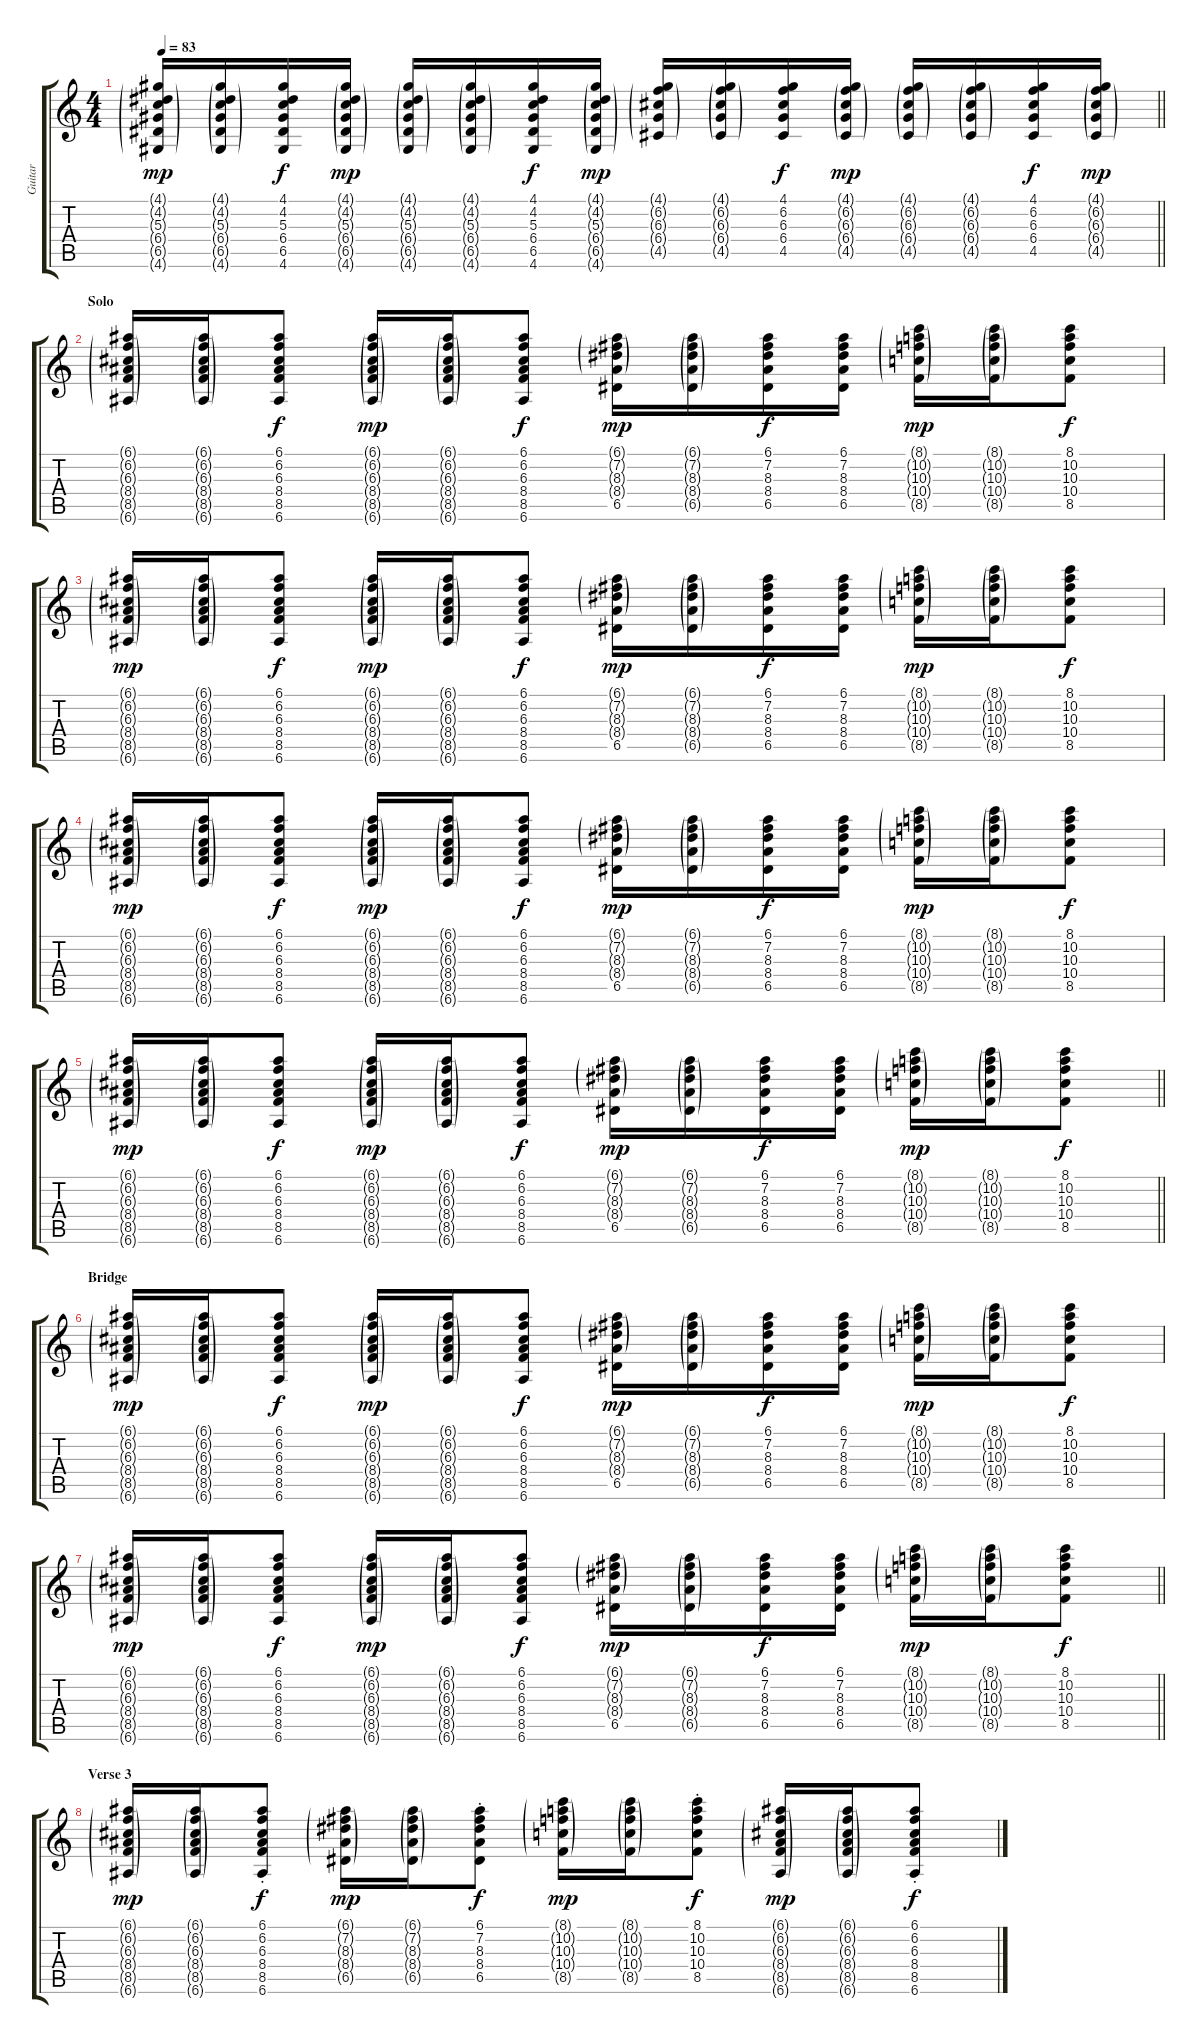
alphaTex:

\track ("Guitar" "Guitar") {instrument acousticguitarsteel}
\staff {score tabs}
\tuning (E4 B3 G3 D3 A2 E2) {hide}
\ts (4 4)
\tempo 83
\clef g2
\barLineRight lightlight
\ks c
(4.1{g} 4.2{g} 5.3{g} 6.4{g} 6.5{g} 4.6{g}).16{dy mp} (4.1{g} 4.2{g} 5.3{g} 6.4{g} 6.5{g} 4.6{g}).16 (4.1 4.2 5.3 6.4 6.5 4.6).16{dy f} (4.1{g} 4.2{g} 5.3{g} 6.4{g} 6.5{g} 4.6{g}).16{dy mp} (4.1{g} 4.2{g} 5.3{g} 6.4{g} 6.5{g} 4.6{g}).16 (4.1{g} 4.2{g} 5.3{g} 6.4{g} 6.5{g} 4.6{g}).16 (4.1 4.2 5.3 6.4 6.5 4.6).16{dy f} (4.1{g} 4.2{g} 5.3{g} 6.4{g} 6.5{g} 4.6{g}).16{dy mp} (4.1{g} 6.2{g} 6.3{g} 6.4{g} 4.5{g}).16 (4.1{g} 6.2{g} 6.3{g} 6.4{g} 4.5{g}).16 (4.1 6.2 6.3 6.4 4.5).16{dy f} (4.1{g} 6.2{g} 6.3{g} 6.4{g} 4.5{g}).16{dy mp} (4.1{g} 6.2{g} 6.3{g} 6.4{g} 4.5{g}).16 (4.1{g} 6.2{g} 6.3{g} 6.4{g} 4.5{g}).16 (4.1 6.2 6.3 6.4 4.5).16{dy f} (4.1{g} 6.2{g} 6.3{g} 6.4{g} 4.5{g}).16{dy mp} |
\section ("" "Solo")
(6.1{g} 6.2{g} 6.3{g} 8.4{g} 8.5{g} 6.6{g}).16 (6.1{g} 6.2{g} 6.3{g} 8.4{g} 8.5{g} 6.6{g}).16 (6.1 6.2 6.3 8.4 8.5 6.6).8{dy f} (6.1{g} 6.2{g} 6.3{g} 8.4{g} 8.5{g} 6.6{g}).16{dy mp} (6.1{g} 6.2{g} 6.3{g} 8.4{g} 8.5{g} 6.6{g}).16 (6.1 6.2 6.3 8.4 8.5 6.6).8{dy f} (6.1{g} 7.2{g} 8.3{g} 8.4{g} 6.5).16{dy mp} (6.1{g} 7.2{g} 8.3{g} 8.4{g} 6.5{g}).16 (6.1 7.2 8.3 8.4 6.5).16{dy f} (6.1 7.2 8.3 8.4 6.5).16 (8.1{g} 10.2{g} 10.3{g} 10.4{g} 8.5{g}).16{dy mp} (8.1{g} 10.2{g} 10.3{g} 10.4{g} 8.5{g}).16 (8.1 10.2 10.3 10.4 8.5).8{dy f} |
(6.1{g} 6.2{g} 6.3{g} 8.4{g} 8.5{g} 6.6{g}).16{dy mp} (6.1{g} 6.2{g} 6.3{g} 8.4{g} 8.5{g} 6.6{g}).16 (6.1 6.2 6.3 8.4 8.5 6.6).8{dy f} (6.1{g} 6.2{g} 6.3{g} 8.4{g} 8.5{g} 6.6{g}).16{dy mp} (6.1{g} 6.2{g} 6.3{g} 8.4{g} 8.5{g} 6.6{g}).16 (6.1 6.2 6.3 8.4 8.5 6.6).8{dy f} (6.1{g} 7.2{g} 8.3{g} 8.4{g} 6.5).16{dy mp} (6.1{g} 7.2{g} 8.3{g} 8.4{g} 6.5{g}).16 (6.1 7.2 8.3 8.4 6.5).16{dy f} (6.1 7.2 8.3 8.4 6.5).16 (8.1{g} 10.2{g} 10.3{g} 10.4{g} 8.5{g}).16{dy mp} (8.1{g} 10.2{g} 10.3{g} 10.4{g} 8.5{g}).16 (8.1 10.2 10.3 10.4 8.5).8{dy f} |
(6.1{g} 6.2{g} 6.3{g} 8.4{g} 8.5{g} 6.6{g}).16{dy mp} (6.1{g} 6.2{g} 6.3{g} 8.4{g} 8.5{g} 6.6{g}).16 (6.1 6.2 6.3 8.4 8.5 6.6).8{dy f} (6.1{g} 6.2{g} 6.3{g} 8.4{g} 8.5{g} 6.6{g}).16{dy mp} (6.1{g} 6.2{g} 6.3{g} 8.4{g} 8.5{g} 6.6{g}).16 (6.1 6.2 6.3 8.4 8.5 6.6).8{dy f} (6.1{g} 7.2{g} 8.3{g} 8.4{g} 6.5).16{dy mp} (6.1{g} 7.2{g} 8.3{g} 8.4{g} 6.5{g}).16 (6.1 7.2 8.3 8.4 6.5).16{dy f} (6.1 7.2 8.3 8.4 6.5).16 (8.1{g} 10.2{g} 10.3{g} 10.4{g} 8.5{g}).16{dy mp} (8.1{g} 10.2{g} 10.3{g} 10.4{g} 8.5{g}).16 (8.1 10.2 10.3 10.4 8.5).8{dy f} |
\barLineRight lightlight
(6.1{g} 6.2{g} 6.3{g} 8.4{g} 8.5{g} 6.6{g}).16{dy mp} (6.1{g} 6.2{g} 6.3{g} 8.4{g} 8.5{g} 6.6{g}).16 (6.1 6.2 6.3 8.4 8.5 6.6).8{dy f} (6.1{g} 6.2{g} 6.3{g} 8.4{g} 8.5{g} 6.6{g}).16{dy mp} (6.1{g} 6.2{g} 6.3{g} 8.4{g} 8.5{g} 6.6{g}).16 (6.1 6.2 6.3 8.4 8.5 6.6).8{dy f} (6.1{g} 7.2{g} 8.3{g} 8.4{g} 6.5).16{dy mp} (6.1{g} 7.2{g} 8.3{g} 8.4{g} 6.5{g}).16 (6.1 7.2 8.3 8.4 6.5).16{dy f} (6.1 7.2 8.3 8.4 6.5).16 (8.1{g} 10.2{g} 10.3{g} 10.4{g} 8.5{g}).16{dy mp} (8.1{g} 10.2{g} 10.3{g} 10.4{g} 8.5{g}).16 (8.1 10.2 10.3 10.4 8.5).8{dy f} |
\section ("" "Bridge")
(6.1{g} 6.2{g} 6.3{g} 8.4{g} 8.5{g} 6.6{g}).16{dy mp} (6.1{g} 6.2{g} 6.3{g} 8.4{g} 8.5{g} 6.6{g}).16 (6.1 6.2 6.3 8.4 8.5 6.6).8{dy f} (6.1{g} 6.2{g} 6.3{g} 8.4{g} 8.5{g} 6.6{g}).16{dy mp} (6.1{g} 6.2{g} 6.3{g} 8.4{g} 8.5{g} 6.6{g}).16 (6.1 6.2 6.3 8.4 8.5 6.6).8{dy f} (6.1{g} 7.2{g} 8.3{g} 8.4{g} 6.5).16{dy mp} (6.1{g} 7.2{g} 8.3{g} 8.4{g} 6.5{g}).16 (6.1 7.2 8.3 8.4 6.5).16{dy f} (6.1 7.2 8.3 8.4 6.5).16 (8.1{g} 10.2{g} 10.3{g} 10.4{g} 8.5{g}).16{dy mp} (8.1{g} 10.2{g} 10.3{g} 10.4{g} 8.5{g}).16 (8.1 10.2 10.3 10.4 8.5).8{dy f} |
\barLineRight lightlight
(6.1{g} 6.2{g} 6.3{g} 8.4{g} 8.5{g} 6.6{g}).16{dy mp} (6.1{g} 6.2{g} 6.3{g} 8.4{g} 8.5{g} 6.6{g}).16 (6.1 6.2 6.3 8.4 8.5 6.6).8{dy f} (6.1{g} 6.2{g} 6.3{g} 8.4{g} 8.5{g} 6.6{g}).16{dy mp} (6.1{g} 6.2{g} 6.3{g} 8.4{g} 8.5{g} 6.6{g}).16 (6.1 6.2 6.3 8.4 8.5 6.6).8{dy f} (6.1{g} 7.2{g} 8.3{g} 8.4{g} 6.5).16{dy mp} (6.1{g} 7.2{g} 8.3{g} 8.4{g} 6.5{g}).16 (6.1 7.2 8.3 8.4 6.5).16{dy f} (6.1 7.2 8.3 8.4 6.5).16 (8.1{g} 10.2{g} 10.3{g} 10.4{g} 8.5{g}).16{dy mp} (8.1{g} 10.2{g} 10.3{g} 10.4{g} 8.5{g}).16 (8.1 10.2 10.3 10.4 8.5).8{dy f} |
\section ("" "Verse 3")
(6.1{g} 6.2{g} 6.3{g} 8.4{g} 8.5{g} 6.6{g}).16{dy mp} (6.1{g} 6.2{g} 6.3{g} 8.4{g} 8.5{g} 6.6{g}).16 (6.1{st} 6.2{st} 6.3{st} 8.4{st} 8.5{st} 6.6{st}).8{dy f} (6.1{g} 7.2{g} 8.3{g} 8.4{g} 6.5{g}).16{dy mp} (6.1{g} 7.2{g} 8.3{g} 8.4{g} 6.5{g}).16 (6.1{st} 7.2{st} 8.3{st} 8.4{st} 6.5{st}).8{dy f} (8.1{g} 10.2{g} 10.3{g} 10.4{g} 8.5{g}).16{dy mp} (8.1{g} 10.2{g} 10.3{g} 10.4{g} 8.5{g}).16 (8.1{st} 10.2{st} 10.3{st} 10.4{st} 8.5{st}).8{dy f} (6.1{g} 6.2{g} 6.3{g} 8.4{g} 8.5{g} 6.6{g}).16{dy mp} (6.1{g} 6.2{g} 6.3{g} 8.4{g} 8.5{g} 6.6{g}).16 (6.1{st} 6.2{st} 6.3{st} 8.4{st} 8.5{st} 6.6{st}).8{dy f}
